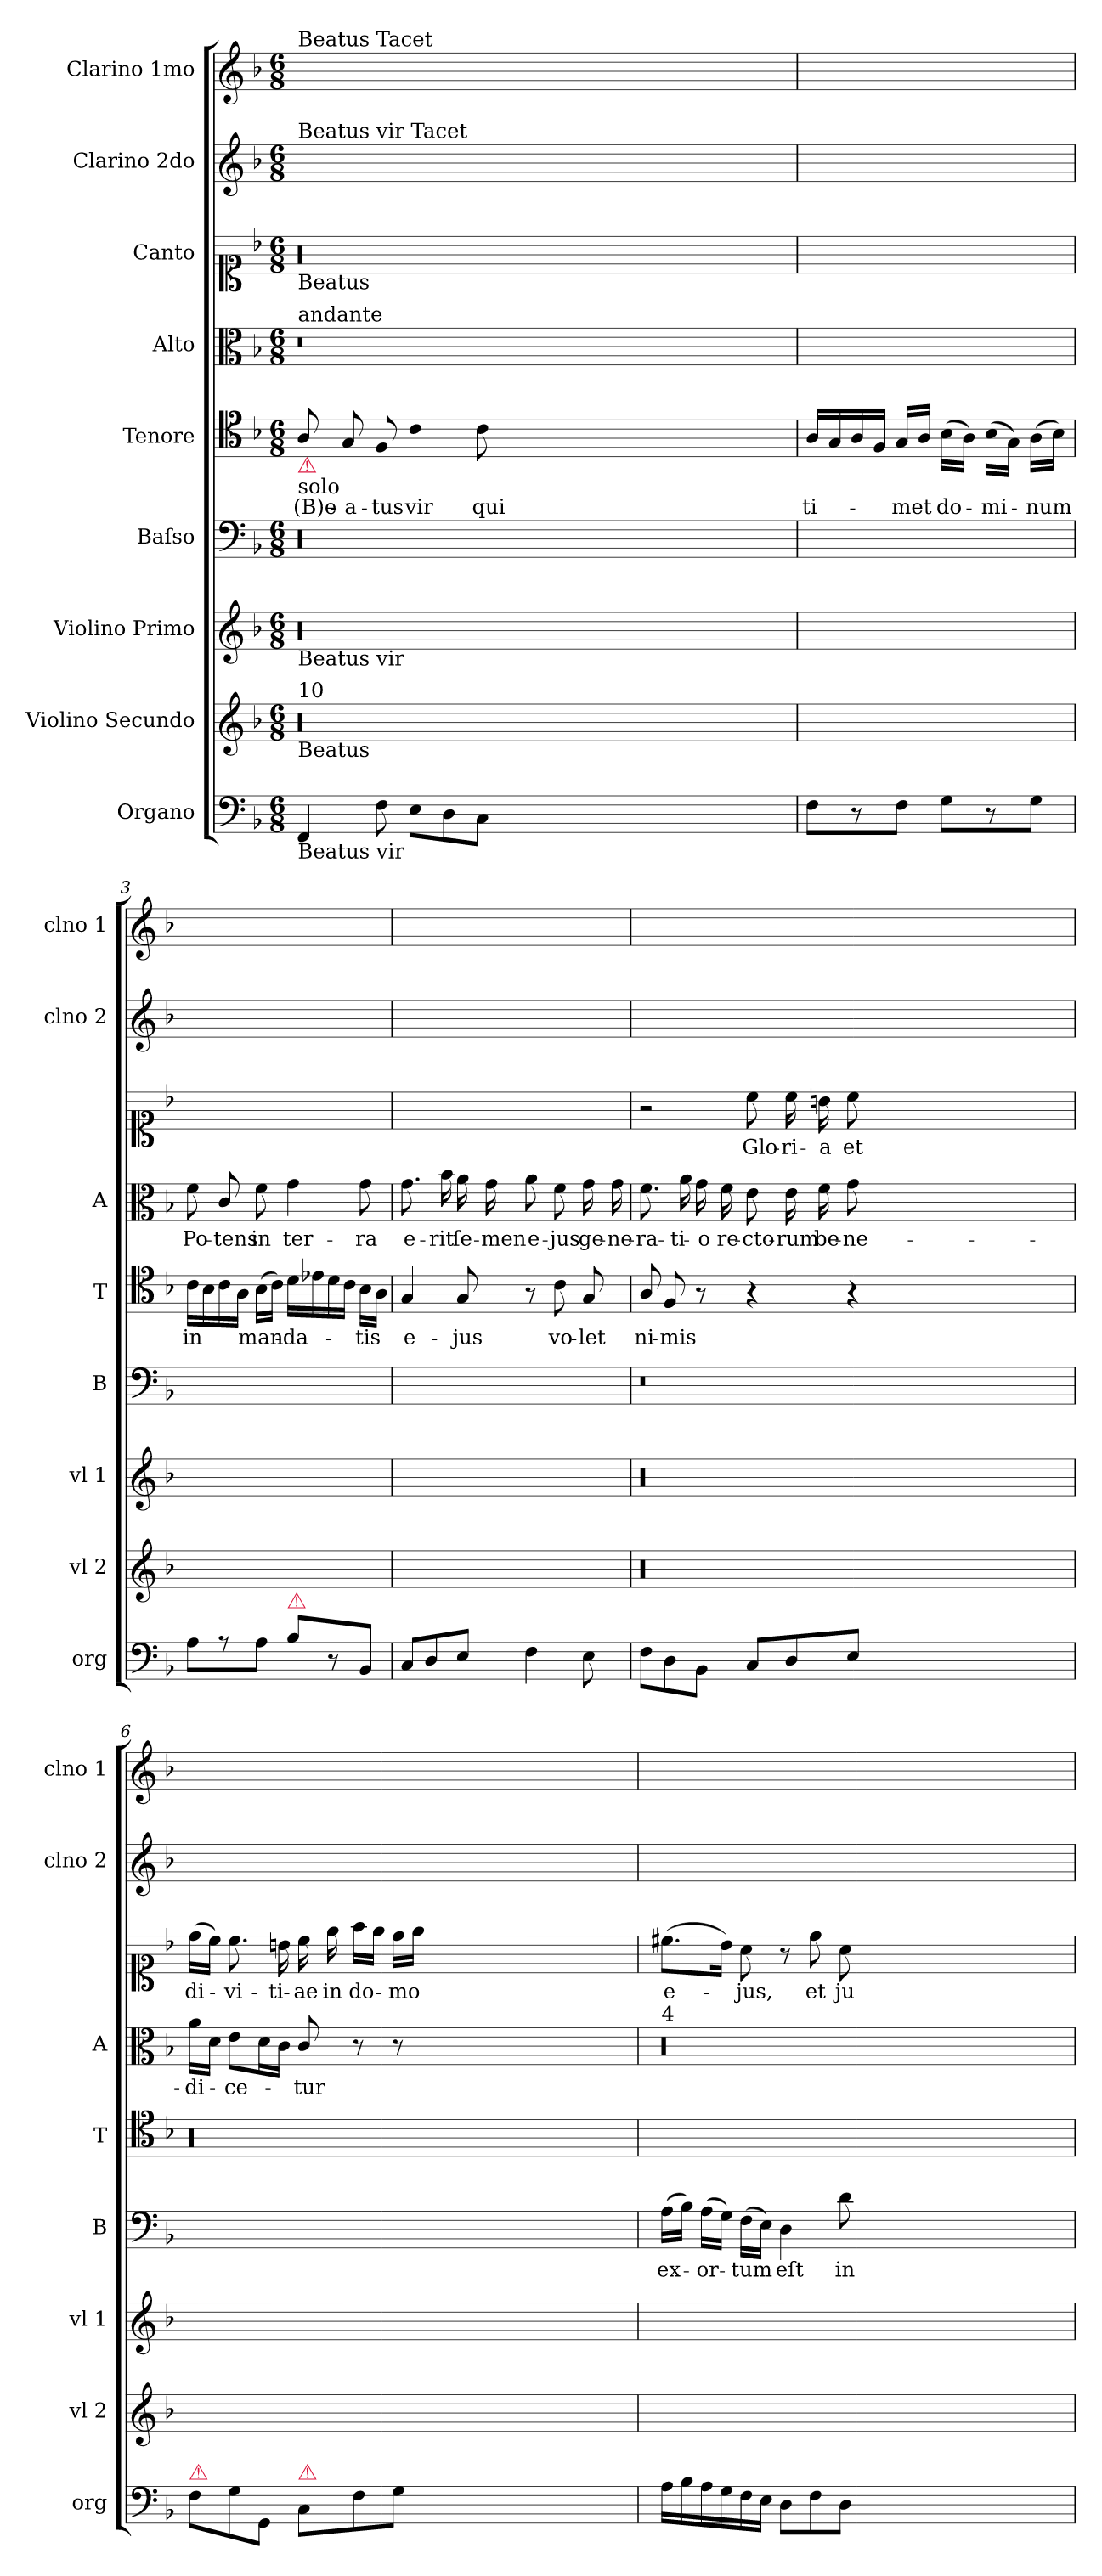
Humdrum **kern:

**kern	**kern	**kern	**kern	**text	**kern	**text	**kern	**text	**kern	**text	**kern	**kern
*part9	*part8	*part7	*part6	*part6	*part5	*part5	*part4	*part4	*part3	*part3	*part2	*part1
*staff9	*staff8	*staff7	*staff6	*staff6	*staff5	*staff5	*staff4	*staff4	*staff3	*staff3	*staff2	*staff1
*I"Organo	*I"Violino Secundo	*I"Violino Primo	*I"Baſso	*	*I"Tenore	*	*I"Alto	*	*I"Canto	*	*I"Clarino 2do	*I"Clarino 1mo
*I'org	*I'vl 2	*I'vl 1	*I'B	*	*I'T	*	*I'A	*	*	*	*I'clno 2	*I'clno 1
*clefF4	*clefG2	*clefG2	*clefF4	*	*clefC4	*	*clefC3	*	*clefC1	*	*clefG2	*clefG2
*k[b-]	*k[b-]	*k[b-]	*k[b-]	*	*k[b-]	*	*k[b-]	*	*k[b-]	*	*k[b-]	*k[b-]
*F:	*F:	*F:	*F:	*	*F:	*	*F:	*	*F:	*	*F:	*F:
*M6/8	*M6/8	*M6/8	*M6/8	*	*M6/8	*	*M6/8	*	*M6/8	*	*M6/8	*M6/8
=1	=1	=1	=1	=1	=1	=1	=1	=1	=1	=1	=1	=1
!	!	!	!	!	!	!	!	!	!	!	!	!LO:TX:a:t=Beatus Tacet
!	!	!	!	!	!	!	!	!	!	!	!LO:TX:a:t=Beatus vir Tacet	!
!	!	!	!	!	!	!	!	!	!LO:TX:b:t=Beatus	!	!	!
!	!	!	!	!	!	!	!LO:TX:a:t=andante	!	!	!	!	!
!	!	!	!	!	!LO:TX:b:color=crimson:t=⚠	!	!	!	!	!	!	!
!	!	!	!	!	!LO:TX:b:t=solo	!	!	!	!	!	!	!
!	!	!LO:TX:b:t=Beatus vir	!	!	!	!	!	!	!	!	!	!
!	!LO:TX:a:t=10	!	!	!	!	!	!	!	!	!	!	!
!	!LO:TX:b:t=Beatus	!	!	!	!	!	!	!	!	!	!	!
!LO:TX:b:t=Beatus vir	!	!	!	!	!	!	!	!	!	!	!	!
!	!LO:N:vis=00	!LO:N:vis=00	!LO:N:vis=00	!	!	!	!LO:N:vis=0	!	!LO:N:vis=00	!	!	!
4FF/	0.r	0.r	0.r	.	8A/	(B)e-	1.r	.	0.r	.	2.ryy	2.ryy
.	.	.	.	.	8G/	-a-	.	.	.	.	.	.
8F\	.	.	.	.	8F/	-tus	.	.	.	.	.	.
8E\L	.	.	.	.	4c\	vir	.	.	.	.	.	.
8D\	.	.	.	.	.	.	.	.	.	.	.	.
8C\J	.	.	.	.	8c\	qui	.	.	.	.	.	.
0ryy	.	.	.	.	0ryy	.	.	.	.	.	0ryy	0ryy
.	.	.	.	.	.	.	1.ryy	.	.	.	.	.
4ryy	.	.	.	.	4ryy	.	.	.	.	.	4ryy	4ryy
=2	=2	=2	=2	=2	=2	=2	=2	=2	=2	=2	=2	=2
8F\L	2.ryy	2.ryy	2.ryy	.	16A/LL	ti-	2.ryy	.	2.ryy	.	2.ryy	2.ryy
.	.	.	.	.	16G/	.	.	.	.	.	.	.
8r	.	.	.	.	16A/	.	.	.	.	.	.	.
.	.	.	.	.	16F/JJ	.	.	.	.	.	.	.
8F\J	.	.	.	.	16G/LL	-met	.	.	.	.	.	.
.	.	.	.	.	16A/JJ	.	.	.	.	.	.	.
8G\L	.	.	.	.	(16B-\LL	do-	.	.	.	.	.	.
.	.	.	.	.	16A\JJ)	.	.	.	.	.	.	.
8r	.	.	.	.	(16B-\LL	-mi-	.	.	.	.	.	.
.	.	.	.	.	16G\JJ)	.	.	.	.	.	.	.
8G\J	.	.	.	.	(16A\LL	-num	.	.	.	.	.	.
.	.	.	.	.	16B-\JJ)	.	.	.	.	.	.	.
=3	=3	=3	=3	=3	=3	=3	=3	=3	=3	=3	=3	=3
8A\L	2.ryy	2.ryy	2.ryy	.	16c\LL	in	8f\	Po-	2.ryy	.	2.ryy	2.ryy
.	.	.	.	.	16B-\	.	.	.	.	.	.	.
8r	.	.	.	.	16c\	.	8c/	-tens	.	.	.	.
.	.	.	.	.	16A\JJ	.	.	.	.	.	.	.
8A\J	.	.	.	.	(16B-\LL	man-	8f\	in	.	.	.	.
.	.	.	.	.	16c\JJ)	.	.	.	.	.	.	.
!LO:TX:a:color=crimson:t=⚠	!	!	!	!	!	!	!	!	!	!	!	!
8B-\L	.	.	.	.	16d\LL	-da-	4g\	ter-	.	.	.	.
.	.	.	.	.	16e-X\	.	.	.	.	.	.	.
8r	.	.	.	.	16d\	.	.	.	.	.	.	.
.	.	.	.	.	16c\JJ	.	.	.	.	.	.	.
8BB-/J	.	.	.	.	16B-\LL	-tis	8g\	-ra	.	.	.	.
.	.	.	.	.	16A\JJ	.	.	.	.	.	.	.
=4	=4	=4	=4	=4	=4	=4	=4	=4	=4	=4	=4	=4
8C/L	2.ryy	2.ryy	2.ryy	.	4G/	e-	8.g\	e-	2.ryy	.	2.ryy	2.ryy
8D/	.	.	.	.	.	.	.	.	.	.	.	.
.	.	.	.	.	.	.	16b-\	-rit	.	.	.	.
8E/J	.	.	.	.	8G/	-jus	16a\	ſe-	.	.	.	.
.	.	.	.	.	.	.	16g\	-men	.	.	.	.
4F\	.	.	.	.	8r	.	8a\	e-	.	.	.	.
.	.	.	.	.	8c\	vo-	8f\	-jus	.	.	.	.
8E\	.	.	.	.	8G/	-let	16g\	ge-	.	.	.	.
.	.	.	.	.	.	.	16g\	-ne-	.	.	.	.
=5	=5	=5	=5	=5	=5	=5	=5	=5	=5	=5	=5	=5
!	!LO:N:vis=00	!LO:N:vis=00	!LO:N:vis=0	!	!	!	!	!	!LO:N:vis=2	!	!	!
8F\L	0.r	0.r	1.r	.	8A/	ni-	8.f\	-ra-	4.r	.	2.ryy	2.ryy
8D\	.	.	.	.	8F/	-mis	.	.	.	.	.	.
.	.	.	.	.	.	.	16a\	-ti-	.	.	.	.
8BB-\J	.	.	.	.	8r	.	16g\	-o	.	.	.	.
.	.	.	.	.	.	.	16f\	re-	.	.	.	.
8C/L	.	.	.	.	4r	.	8e\	-cto-	8cc\	Glo-	.	.
8D/	.	.	.	.	.	.	16e\	-rum	16cc\	-ri-	.	.
.	.	.	.	.	.	.	16f\	be-	16bn\	-a	.	.
!	!	!	!	!	!LO:N:vis=4	!	!	!	!	!	!	!
8E/J	.	.	.	.	8r	.	8g\	-ne-	8cc\	et	.	.
0ryy	.	.	.	.	0ryy	.	0ryy	.	0ryy	.	0ryy	0ryy
.	.	.	1.ryy	.	.	.	.	.	.	.	.	.
4ryy	.	.	.	.	4ryy	.	4ryy	.	4ryy	.	4ryy	4ryy
=6	=6	=6	=6	=6	=6	=6	=6	=6	=6	=6	=6	=6
!LO:TX:a:color=crimson:t=⚠	!	!	!	!	!	!	!	!	!	!	!	!
!	!	!	!	!	!LO:N:vis=00	!	!	!	!	!	!	!
8F\L	0.ryy	0.ryy	0.ryy	.	0.r	.	16a\LL	-di-	(16dd\LL	di-	2.ryy	2.ryy
.	.	.	.	.	.	.	16d\JJ	.	16cc\JJ)	.	.	.
8G\	.	.	.	.	.	.	8e\L	-ce-	8.cc\	-vi-	.	.
8GG/J	.	.	.	.	.	.	16d\L	.	.	.	.	.
.	.	.	.	.	.	.	16c\JJ	.	16bn\	-ti-	.	.
!LO:TX:a:color=crimson:t=⚠	!	!	!	!	!	!	!	!	!	!	!	!
8C/L	.	.	.	.	.	.	8c/	-tur	16cc\	-ae	.	.
.	.	.	.	.	.	.	.	.	16ee\	in	.	.
8F\	.	.	.	.	.	.	8r	.	16ff\LL	do-	.	.
.	.	.	.	.	.	.	.	.	16ee\JJ	.	.	.
8G\J	.	.	.	.	.	.	8r	.	16dd\LL	-mo	.	.
.	.	.	.	.	.	.	.	.	16ee\JJ	.	.	.
0ryy	.	.	.	.	.	.	0ryy	.	0ryy	.	0ryy	0ryy
4ryy	.	.	.	.	.	.	4ryy	.	4ryy	.	4ryy	4ryy
=7	=7	=7	=7	=7	=7	=7	=7	=7	=7	=7	=7	=7
!	!	!	!	!	!	!	!LO:TX:a:t=4	!	!	!	!	!
!	!	!	!	!	!	!	!LO:N:vis=00	!	!	!	!	!
16A\LL	0.ryy	0.ryy	(16A\LL	ex-	0.ryy	.	0.r	.	(8.cc#X\L	e-	2.ryy	2.ryy
16B-\	.	.	16B-\JJ)	.	.	.	.	.	.	.	.	.
16A\	.	.	(16A\LL	-or-	.	.	.	.	.	.	.	.
16G\	.	.	16G\JJ)	.	.	.	.	.	16b-\Jk)	.	.	.
16F\	.	.	(16F\LL	-tum	.	.	.	.	8a\	-jus,	.	.
16E\JJ	.	.	16E\JJ)	.	.	.	.	.	.	.	.	.
8D\L	.	.	4D\	eſt	.	.	.	.	8r	.	.	.
8F\	.	.	.	.	.	.	.	.	8dd\	et	.	.
8D\J	.	.	8d\	in	.	.	.	.	8a\	ju-	.	.
0ryy	.	.	0ryy	.	.	.	.	.	0ryy	.	0ryy	0ryy
4ryy	.	.	4ryy	.	.	.	.	.	4ryy	.	4ryy	4ryy
=	=	=	=	=	=	=	=	=	=	=	=	=
*-	*-	*-	*-	*-	*-	*-	*-	*-	*-	*-	*-	*-
